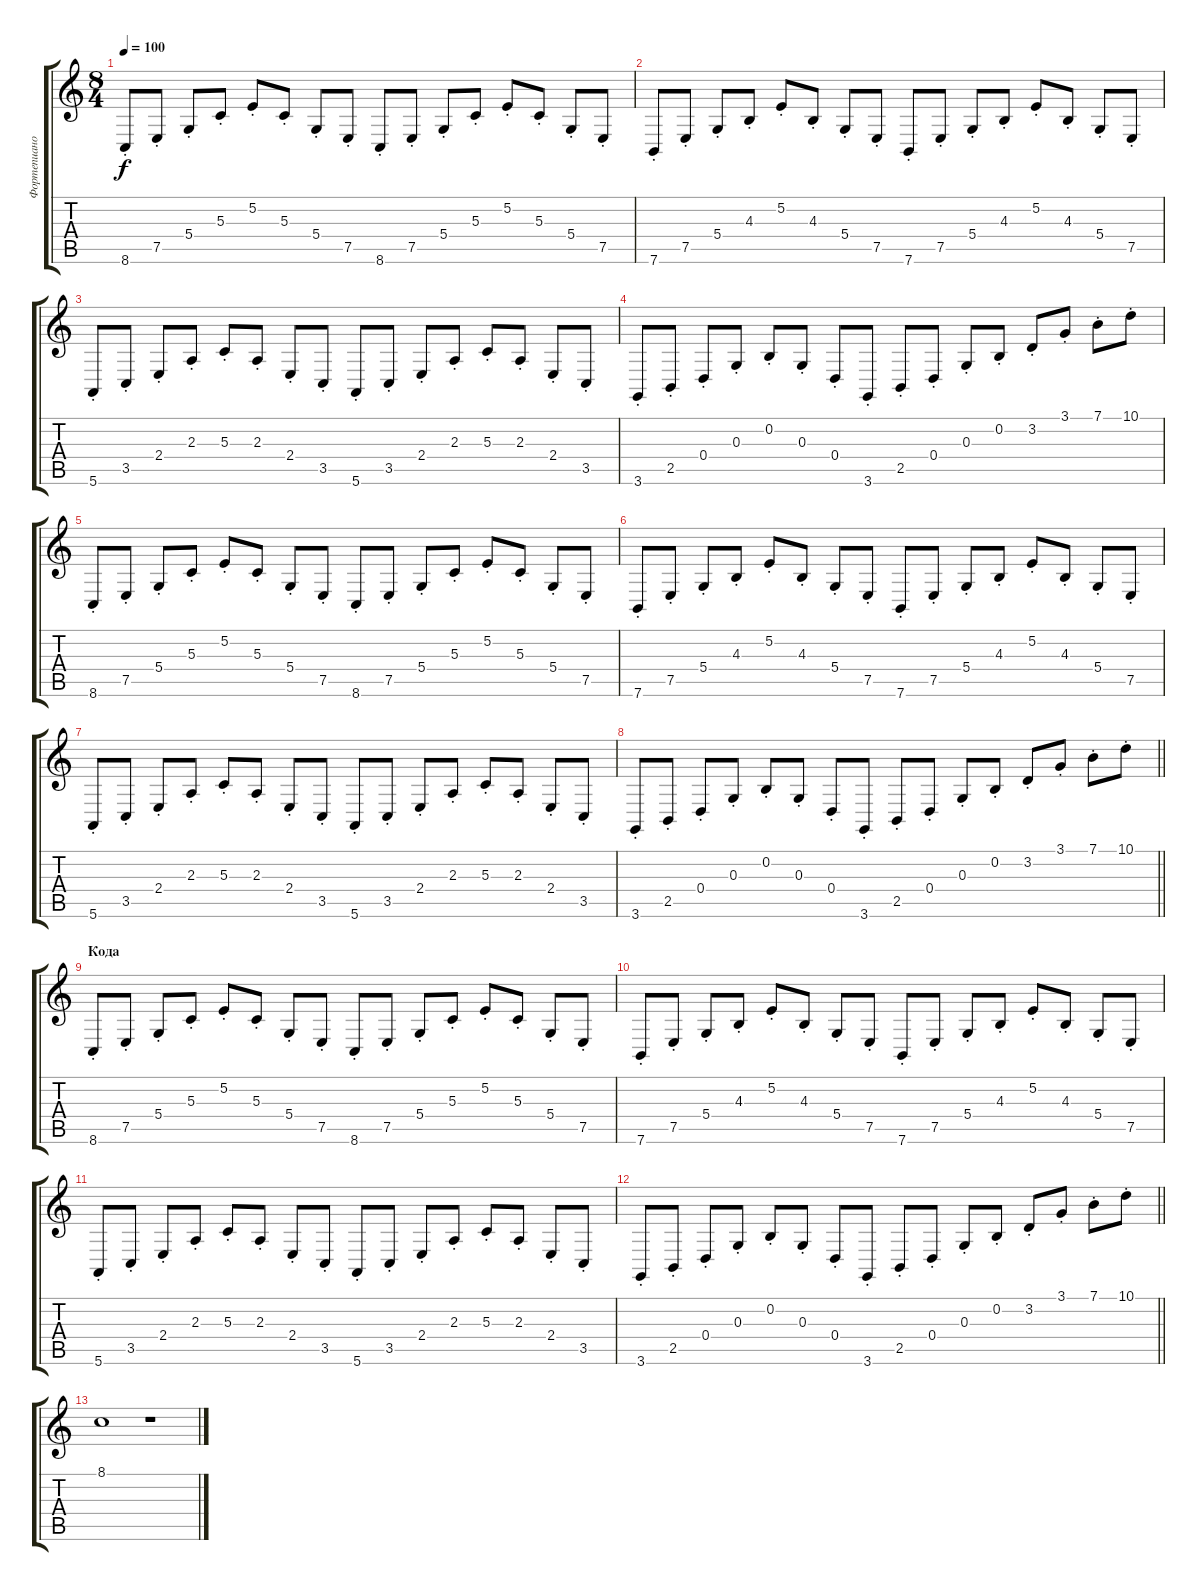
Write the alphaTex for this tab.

\track ("Фортепиано" "Фортепиано") {instrument electricgrandpiano}
\staff {score tabs}
\tuning (E4 B3 G3 D3 A2 E2) {hide}
\ts (8 4)
\tempo 100
\clef g2
\ks c
8.6{st}.8{dy f} 7.5{st}.8 5.4{st}.8 5.3{st}.8 5.2{st}.8 5.3{st}.8 5.4{st}.8 7.5{st}.8 8.6{st}.8 7.5{st}.8 5.4{st}.8 5.3{st}.8 5.2{st}.8 5.3{st}.8 5.4{st}.8 7.5{st}.8 |
7.6{st}.8 7.5{st}.8 5.4{st}.8 4.3{st}.8 5.2{st}.8 4.3{st}.8 5.4{st}.8 7.5{st}.8 7.6{st}.8 7.5{st}.8 5.4{st}.8 4.3{st}.8 5.2{st}.8 4.3{st}.8 5.4{st}.8 7.5{st}.8 |
5.6{st}.8 3.5{st}.8 2.4{st}.8 2.3{st}.8 5.3{st}.8 2.3{st}.8 2.4{st}.8 3.5{st}.8 5.6{st}.8 3.5{st}.8 2.4{st}.8 2.3{st}.8 5.3{st}.8 2.3{st}.8 2.4{st}.8 3.5{st}.8 |
3.6{st}.8 2.5{st}.8 0.4{st}.8 0.3{st}.8 0.2{st}.8 0.3{st}.8 0.4{st}.8 3.6{st}.8 2.5{st}.8 0.4{st}.8 0.3{st}.8 0.2{st}.8 3.2{st}.8 3.1{st}.8 7.1{st}.8 10.1{st}.8 |
8.6{st}.8 7.5{st}.8 5.4{st}.8 5.3{st}.8 5.2{st}.8 5.3{st}.8 5.4{st}.8 7.5{st}.8 8.6{st}.8 7.5{st}.8 5.4{st}.8 5.3{st}.8 5.2{st}.8 5.3{st}.8 5.4{st}.8 7.5{st}.8 |
7.6{st}.8 7.5{st}.8 5.4{st}.8 4.3{st}.8 5.2{st}.8 4.3{st}.8 5.4{st}.8 7.5{st}.8 7.6{st}.8 7.5{st}.8 5.4{st}.8 4.3{st}.8 5.2{st}.8 4.3{st}.8 5.4{st}.8 7.5{st}.8 |
5.6{st}.8 3.5{st}.8 2.4{st}.8 2.3{st}.8 5.3{st}.8 2.3{st}.8 2.4{st}.8 3.5{st}.8 5.6{st}.8 3.5{st}.8 2.4{st}.8 2.3{st}.8 5.3{st}.8 2.3{st}.8 2.4{st}.8 3.5{st}.8 |
\barLineRight lightlight
3.6{st}.8 2.5{st}.8 0.4{st}.8 0.3{st}.8 0.2{st}.8 0.3{st}.8 0.4{st}.8 3.6{st}.8 2.5{st}.8 0.4{st}.8 0.3{st}.8 0.2{st}.8 3.2{st}.8 3.1{st}.8 7.1{st}.8 10.1{st}.8 |
\section ("" "Кода")
8.6{st}.8 7.5{st}.8 5.4{st}.8 5.3{st}.8 5.2{st}.8 5.3{st}.8 5.4{st}.8 7.5{st}.8 8.6{st}.8 7.5{st}.8 5.4{st}.8 5.3{st}.8 5.2{st}.8 5.3{st}.8 5.4{st}.8 7.5{st}.8 |
7.6{st}.8 7.5{st}.8 5.4{st}.8 4.3{st}.8 5.2{st}.8 4.3{st}.8 5.4{st}.8 7.5{st}.8 7.6{st}.8 7.5{st}.8 5.4{st}.8 4.3{st}.8 5.2{st}.8 4.3{st}.8 5.4{st}.8 7.5{st}.8 |
5.6{st}.8 3.5{st}.8 2.4{st}.8 2.3{st}.8 5.3{st}.8 2.3{st}.8 2.4{st}.8 3.5{st}.8 5.6{st}.8 3.5{st}.8 2.4{st}.8 2.3{st}.8 5.3{st}.8 2.3{st}.8 2.4{st}.8 3.5{st}.8 |
\barLineRight lightlight
3.6{st}.8 2.5{st}.8 0.4{st}.8 0.3{st}.8 0.2{st}.8 0.3{st}.8 0.4{st}.8 3.6{st}.8 2.5{st}.8 0.4{st}.8 0.3{st}.8 0.2{st}.8 3.2{st}.8 3.1{st}.8 7.1{st}.8 10.1{st}.8 |
8.1.1 r.1
